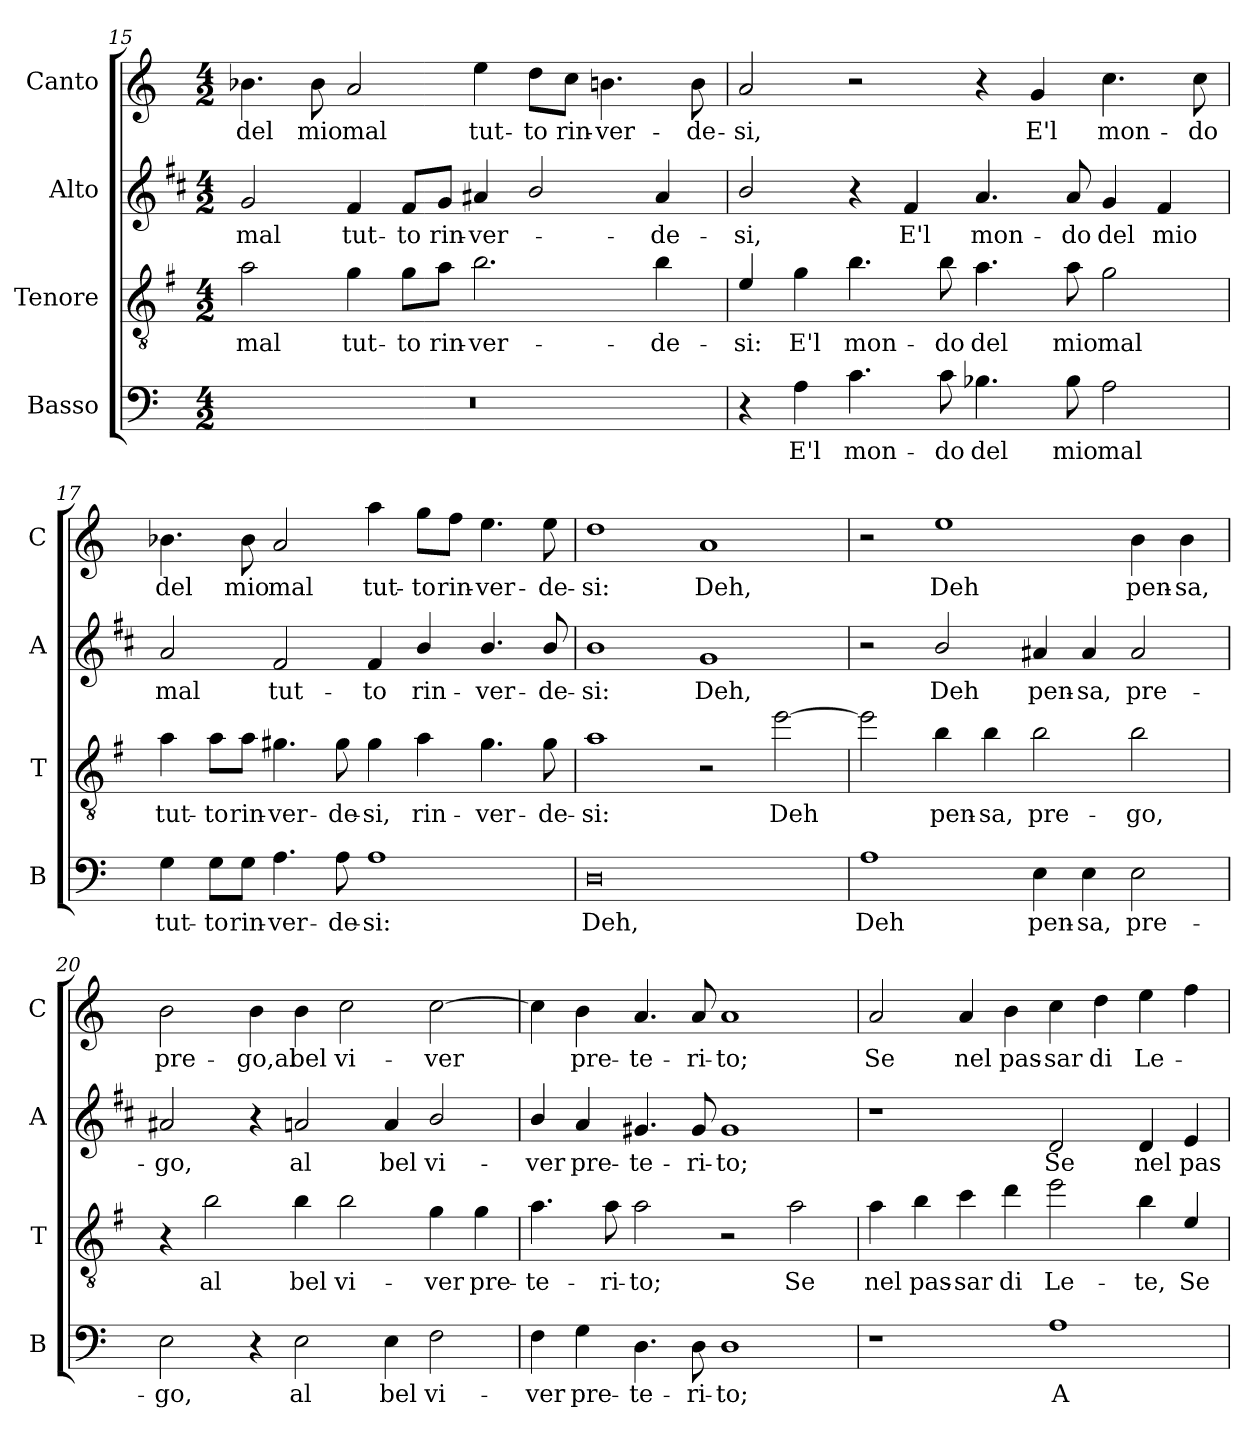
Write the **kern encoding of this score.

**kern	**text	**kern	**text	**kern	**text	**kern	**text
*part4	*part4	*part3	*part3	*part2	*part2	*part1	*part1
*staff4	*staff4	*staff3	*staff3	*staff2	*staff2	*staff1	*staff1
*I"Basso	*	*I"Tenore	*	*I"Alto	*	*I"Canto	*
*I'B	*	*I'T	*	*I'A	*	*I'C	*
!!LO:LB:g=z
*clefF4	*	*clefGv2	*	*clefG2	*	*clefG2	*
*	*	*ITrd4c7	*	*ITrd1c2	*	*	*
*k[]	*	*k[]	*	*k[]	*	*k[]	*
*C:	*	*C:	*	*C:	*	*C:	*
*M4/2	*	*M4/2	*	*M4/2	*	*M4/2	*
=15	=15	=15	=15	=15	=15	=15	=15
!	!	!	!LO:LY:b	!	!LO:LY:b	!	!LO:LY:b
0r	.	2d\	mal	2f/	mal	4.b-X\	del
!	!	!	!	!	!	!	!LO:LY:b
.	.	.	.	.	.	8b-\	mio
!	!	!	!LO:LY:b	!	!LO:LY:b	!	!LO:LY:b
.	.	4c\	tut-	4e/	tut-	2a/	mal
!	!	!	!LO:LY:b	!	!LO:LY:b	!	!
.	.	8c\L	-to	8e/L	-to	.	.
!	!	!	!LO:LY:b	!	!LO:LY:b	!	!
.	.	8d\J	rin-	8f/J	rin-	.	.
!	!	!	!LO:LY:b	!	!LO:LY:b	!	!LO:LY:b
.	.	2.e\	-ver-	4g#X/	-ver-	4ee\	tut-
!	!	!	!	!	!	!	!LO:LY:b
.	.	.	.	2a/	.	8dd\L	-to
!	!	!	!	!	!	!	!LO:LY:b
.	.	.	.	.	.	8cc\J	rin-
!	!	!	!	!	!	!	!LO:LY:b
.	.	.	.	.	.	4.bn\	-ver-
!	!	!	!LO:LY:b	!	!LO:LY:b	!	!
.	.	4e\	-de-	4g#/	-de-	.	.
!	!	!	!	!	!	!	!LO:LY:b
.	.	.	.	.	.	8b\	-de-
=16	=16	=16	=16	=16	=16	=16	=16
!	!	!	!LO:LY:b	!	!LO:LY:b	!	!LO:LY:b
4r	.	4A/	-si:	2a/	-si,	2a/	-si,
!	!LO:LY:b	!	!LO:LY:b	!	!	!	!
4A\	E'l	4c\	E'l	.	.	.	.
!	!LO:LY:b	!	!LO:LY:b	!	!	!	!
4.c\	mon-	4.e\	mon-	4r	.	2r	.
!	!	!	!	!	!LO:LY:b	!	!
.	.	.	.	4e/	E'l	.	.
!	!LO:LY:b	!	!LO:LY:b	!	!	!	!
8c\	-do	8e\	-do	.	.	.	.
!	!LO:LY:b	!	!LO:LY:b	!	!LO:LY:b	!	!
4.B-X\	del	4.d\	del	4.g/	mon-	4r	.
!	!	!	!	!	!	!	!LO:LY:b
.	.	.	.	.	.	4g/	E'l
!	!LO:LY:b	!	!LO:LY:b	!	!LO:LY:b	!	!
8B-\	mio	8d\	mio	8g/	-do	.	.
!	!LO:LY:b	!	!LO:LY:b	!	!LO:LY:b	!	!LO:LY:b
2A\	mal	2c\	mal	4f/	del	4.cc\	mon-
!	!	!	!	!	!LO:LY:b	!	!
.	.	.	.	4e/	mio	.	.
!	!	!	!	!	!	!	!LO:LY:b
.	.	.	.	.	.	8cc\	-do
=17	=17	=17	=17	=17	=17	=17	=17
!	!LO:LY:b	!	!LO:LY:b	!	!LO:LY:b	!	!LO:LY:b
4G\	tut-	4d\	tut-	2g/	mal	4.b-X\	del
!	!LO:LY:b	!	!LO:LY:b	!	!	!	!
8G\L	-to	8d\L	-to	.	.	.	.
!	!LO:LY:b	!	!LO:LY:b	!	!	!	!LO:LY:b
8G\J	rin-	8d\J	rin-	.	.	8b-\	mio
!	!LO:LY:b	!	!LO:LY:b	!	!LO:LY:b	!	!LO:LY:b
4.A\	-ver-	4.c#X\	-ver-	2e/	tut-	2a/	mal
!	!LO:LY:b	!	!LO:LY:b	!	!	!	!
8A\	-de-	8c#\	-de-	.	.	.	.
!	!LO:LY:b	!	!LO:LY:b	!	!LO:LY:b	!	!LO:LY:b
1A	-si:	4c#\	-si,	4e/	-to	4aa\	tut-
!	!	!	!LO:LY:b	!	!LO:LY:b	!	!LO:LY:b
.	.	4d\	rin-	4a/	rin-	8gg\L	-to
!	!	!	!	!	!	!	!LO:LY:b
.	.	.	.	.	.	8ff\J	rin-
!	!	!	!LO:LY:b	!	!LO:LY:b	!	!LO:LY:b
.	.	4.c#\	-ver-	4.a/	-ver-	4.ee\	-ver-
!	!	!	!LO:LY:b	!	!LO:LY:b	!	!LO:LY:b
.	.	8c#\	-de-	8a/	-de-	8ee\	-de-
!!LO:LB:g=z
=18	=18	=18	=18	=18	=18	=18	=18
!	!LO:LY:b	!	!LO:LY:b	!	!LO:LY:b	!	!LO:LY:b
0D	Deh,	1d	-si:	1a	-si:	1dd	-si:
!	!	!	!	!	!LO:LY:b	!	!LO:LY:b
.	.	2r	.	1f	Deh,	1a	Deh,
!	!	!	!LO:LY:b	!	!	!	!
.	.	[2a\	Deh	.	.	.	.
=19	=19	=19	=19	=19	=19	=19	=19
!	!LO:LY:b	!	!	!	!	!	!
1A	Deh	2a\]	.	2r	.	2r	.
!	!	!	!LO:LY:b	!	!LO:LY:b	!	!LO:LY:b
.	.	4e\	pen-	2a/	Deh	1ee	Deh
!	!	!	!LO:LY:b	!	!	!	!
.	.	4e\	-sa,	.	.	.	.
!	!LO:LY:b	!	!LO:LY:b	!	!LO:LY:b	!	!
4E\	pen-	2e\	pre-	4g#X/	pen-	.	.
!	!LO:LY:b	!	!	!	!LO:LY:b	!	!
4E\	-sa,	.	.	4g#/	-sa,	.	.
!	!LO:LY:b	!	!LO:LY:b	!	!LO:LY:b	!	!LO:LY:b
2E\	pre-	2e\	-go,	2g#/	pre-	4b\	pen-
!	!	!	!	!	!	!	!LO:LY:b
.	.	.	.	.	.	4b\	-sa,
=20	=20	=20	=20	=20	=20	=20	=20
!	!LO:LY:b	!	!	!	!LO:LY:b	!	!LO:LY:b
2E\	-go,	4r	.	2g#X/	-go,	2b\	pre-
!	!	!	!LO:LY:b	!	!	!	!
.	.	2e\	al	.	.	.	.
!	!	!	!	!	!	!	!LO:LY:b
4r	.	.	.	4r	.	4b\	-go,al
!	!LO:LY:b	!	!LO:LY:b	!	!LO:LY:b	!	!LO:LY:b
2E\	al	4e\	bel	2gn/	al	4b\	bel
!	!	!	!LO:LY:b	!	!	!	!LO:LY:b
.	.	2e\	vi-	.	.	2cc\	vi-
!	!LO:LY:b	!	!	!	!LO:LY:b	!	!
4E\	bel	.	.	4g/	bel	.	.
!	!LO:LY:b	!	!LO:LY:b	!	!LO:LY:b	!	!LO:LY:b
2F\	vi-	4c\	-ver	2a/	vi-	[2cc\	-ver
!	!	!	!LO:LY:b	!	!	!	!
.	.	4c\	pre-	.	.	.	.
=21	=21	=21	=21	=21	=21	=21	=21
!	!LO:LY:b	!	!LO:LY:b	!	!LO:LY:b	!	!
4F\	-ver	4.d\	-te-	4a/	-ver	4cc\]	.
!	!LO:LY:b	!	!	!	!LO:LY:b	!	!LO:LY:b
4G\	pre-	.	.	4g/	pre-	4b\	pre-
!	!	!	!LO:LY:b	!	!	!	!
.	.	8d\	-ri-	.	.	.	.
!	!LO:LY:b	!	!LO:LY:b	!	!LO:LY:b	!	!LO:LY:b
4.D\	-te-	2d\	-to;	4.f#X/	-te-	4.a/	-te-
!	!LO:LY:b	!	!	!	!LO:LY:b	!	!LO:LY:b
8D\	-ri-	.	.	8f#/	-ri-	8a/	-ri-
!	!LO:LY:b	!	!	!	!LO:LY:b	!	!LO:LY:b
1D	-to;	2r	.	1f#	-to;	1a	-to;
!	!	!	!LO:LY:b	!	!	!	!
.	.	2d\	Se	.	.	.	.
!!LO:LB:g=z
=22	=22	=22	=22	=22	=22	=22	=22
!	!	!	!LO:LY:b	!	!	!	!LO:LY:b
1r	.	4d\	nel	1r	.	2a/	Se
!	!	!	!LO:LY:b	!	!	!	!
.	.	4e\	pas-	.	.	.	.
!	!	!	!LO:LY:b	!	!	!	!LO:LY:b
.	.	4f\	-sar	.	.	4a/	nel
!	!	!	!LO:LY:b	!	!	!	!LO:LY:b
.	.	4g\	di	.	.	4b\	pas-
!	!LO:LY:b	!	!LO:LY:b	!	!LO:LY:b	!	!LO:LY:b
1A	A-	2a\	Le-	2c/	Se	4cc\	-sar
!	!	!	!	!	!	!	!LO:LY:b
.	.	.	.	.	.	4dd\	di
!	!	!	!LO:LY:b	!	!LO:LY:b	!	!LO:LY:b
.	.	4e\	-te,	4c/	nel	4ee\	Le-
!	!	!	!LO:LY:b	!	!LO:LY:b	!	!
.	.	4A/	Se	4d/	pas-	4ff\	.
=	=	=	=	=	=	=	=
*-	*-	*-	*-	*-	*-	*-	*-
